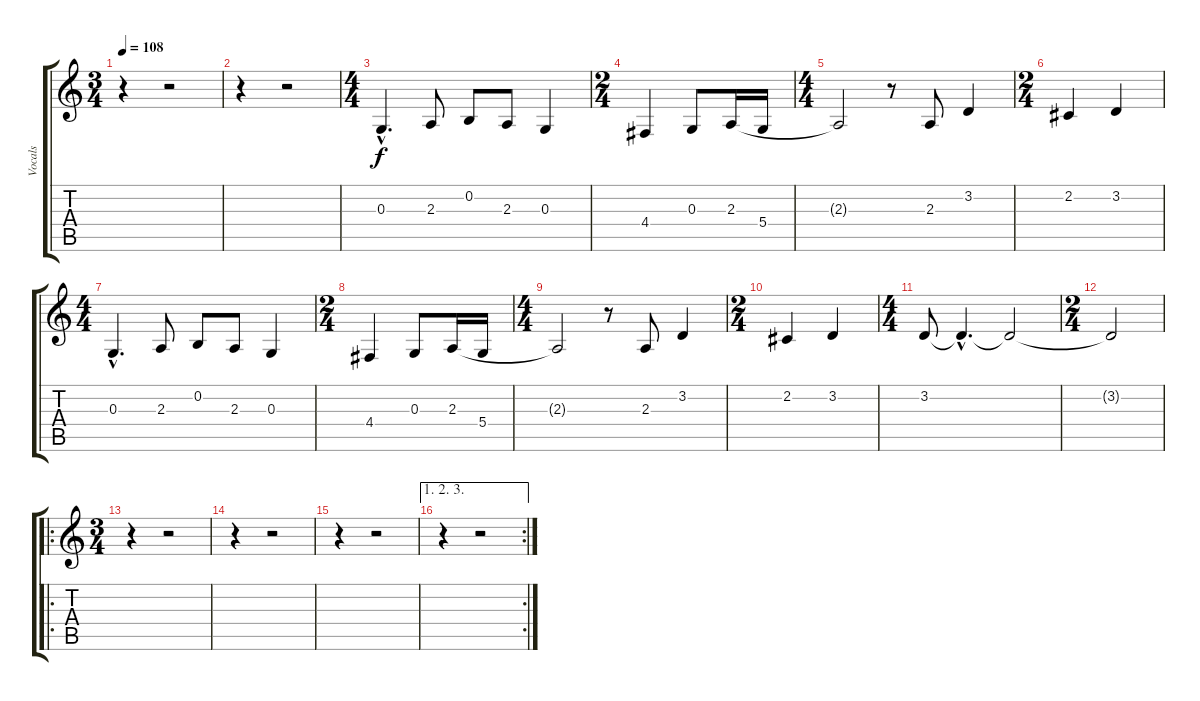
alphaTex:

\track ("Vocals" "Vocals") {instrument oboe}
\staff {score tabs}
\tuning (E4 B3 G3 D3 A2 E2) {hide}
\ts (3 4)
\tempo 108
\clef g2
\ks c
r.4{dy f} r.2 |
r.4 r.2 |
\ts (4 4)
0.3{hac}.4{d} 2.3.8 0.2.8 2.3.8 0.3.4 |
\ts (2 4)
4.4.4 0.3.8 2.3.16 5.4.16 |
\ts (4 4)
2.3{t}.2 r.8 2.3.8 3.2.4 |
\ts (2 4)
2.2.4 3.2.4 |
\ts (4 4)
0.3{hac}.4{d} 2.3.8 0.2.8 2.3.8 0.3.4 |
\ts (2 4)
4.4.4 0.3.8 2.3.16 5.4.16 |
\ts (4 4)
2.3{t}.2 r.8 2.3.8 3.2.4 |
\ts (2 4)
2.2.4 3.2.4 |
\ts (4 4)
3.2.8 3.2{hac t}.4{d} 3.2{t}.2 |
\ts (2 4)
3.2{t}.2 |
\ro
\ts (3 4)
r.4 r.2 |
r.4 r.2 |
r.4 r.2 |
\ae (1 2 3)
\rc 2
r.4 r.2
